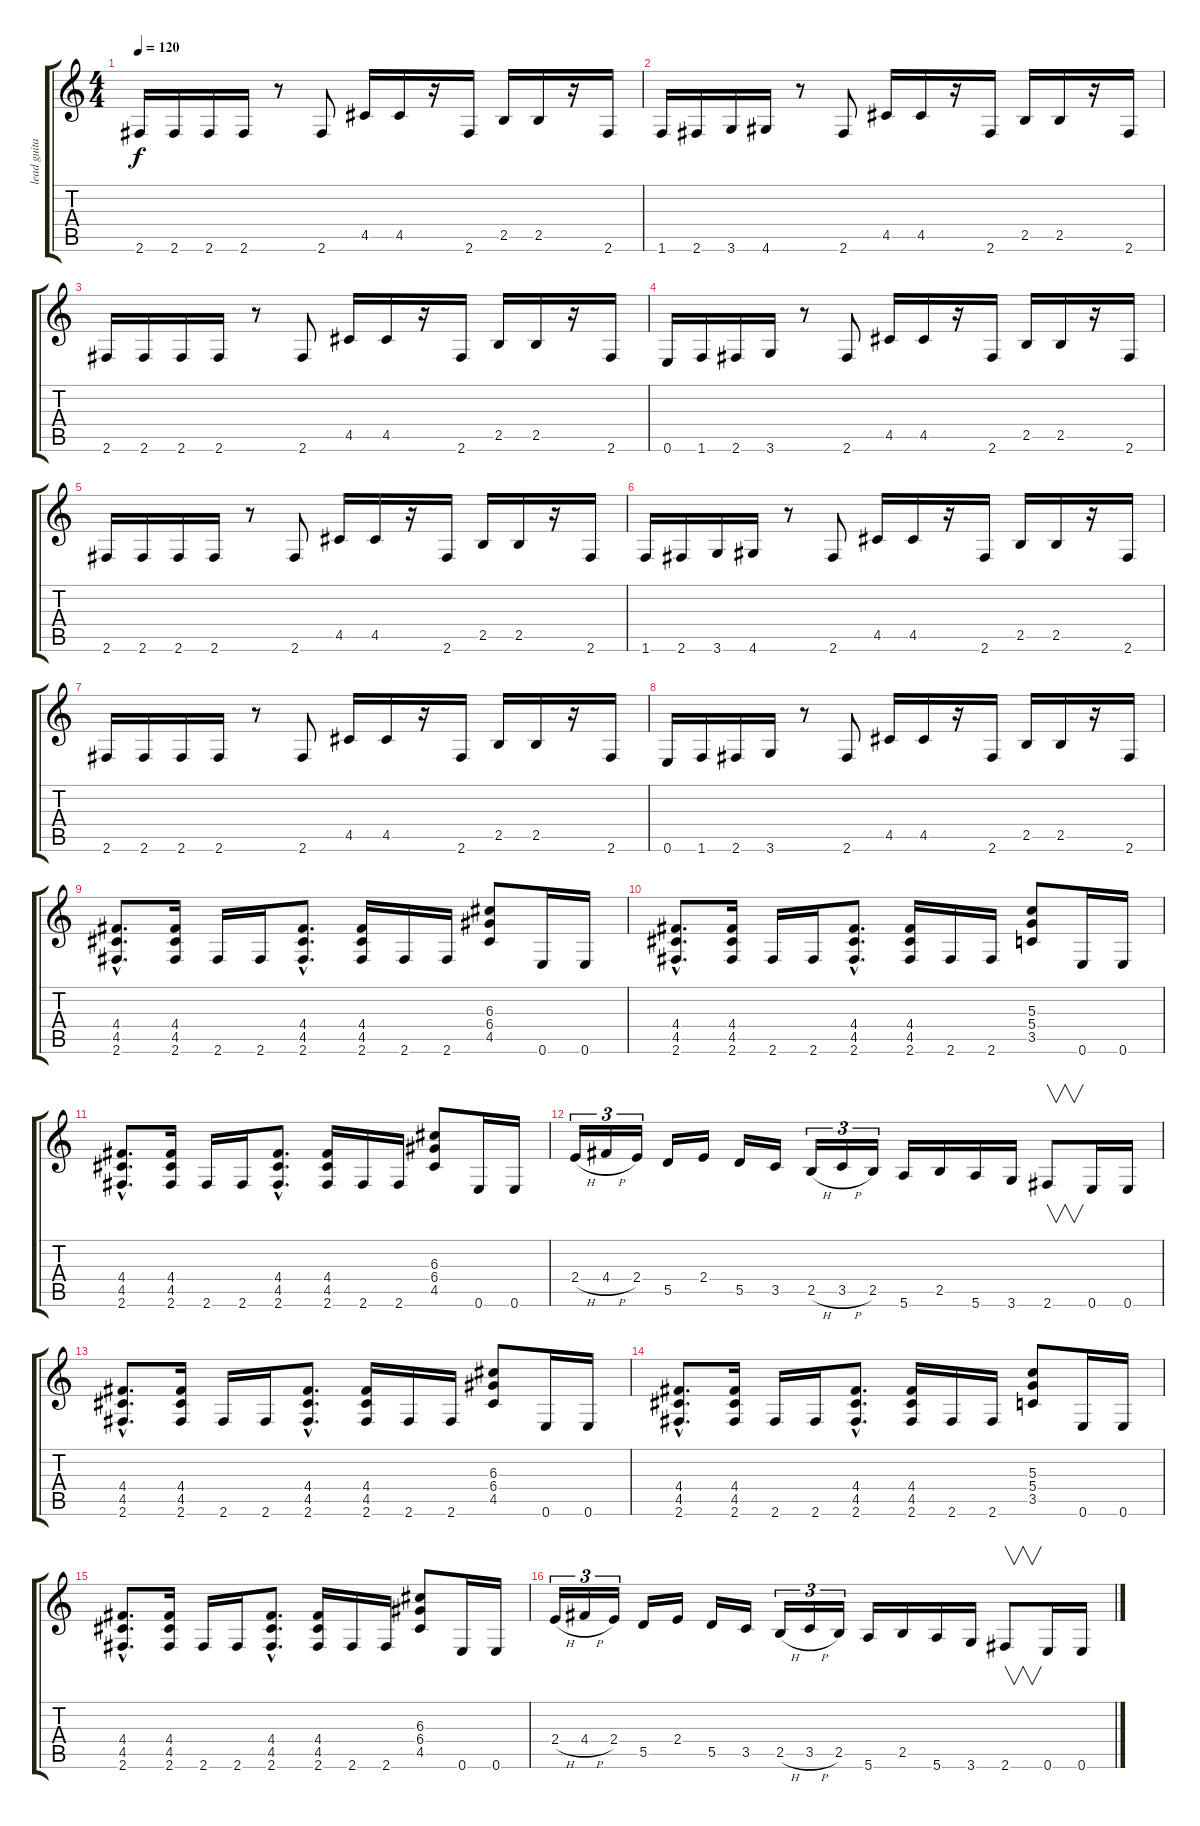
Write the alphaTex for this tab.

\track ("lead guitar" "lead guita") {instrument overdrivenguitar}
\staff {score tabs}
\tuning (E4 B3 G3 D3 A2 E2) {hide}
\ts (4 4)
\tempo 120
\clef g2
\ks c
2.6.16{dy f} 2.6.16 2.6.16 2.6.16 r.8 2.6.8 4.5.16 4.5.16 r.16 2.6.16 2.5.16 2.5.16 r.16 2.6.16 |
1.6.16 2.6.16 3.6.16 4.6.16 r.8 2.6.8 4.5.16 4.5.16 r.16 2.6.16 2.5.16 2.5.16 r.16 2.6.16 |
2.6.16 2.6.16 2.6.16 2.6.16 r.8 2.6.8 4.5.16 4.5.16 r.16 2.6.16 2.5.16 2.5.16 r.16 2.6.16 |
0.6.16 1.6.16 2.6.16 3.6.16 r.8 2.6.8 4.5.16 4.5.16 r.16 2.6.16 2.5.16 2.5.16 r.16 2.6.16 |
2.6.16 2.6.16 2.6.16 2.6.16 r.8 2.6.8 4.5.16 4.5.16 r.16 2.6.16 2.5.16 2.5.16 r.16 2.6.16 |
1.6.16 2.6.16 3.6.16 4.6.16 r.8 2.6.8 4.5.16 4.5.16 r.16 2.6.16 2.5.16 2.5.16 r.16 2.6.16 |
2.6.16 2.6.16 2.6.16 2.6.16 r.8 2.6.8 4.5.16 4.5.16 r.16 2.6.16 2.5.16 2.5.16 r.16 2.6.16 |
0.6.16 1.6.16 2.6.16 3.6.16 r.8 2.6.8 4.5.16 4.5.16 r.16 2.6.16 2.5.16 2.5.16 r.16 2.6.16 |
(4.4{hac} 4.5{hac} 2.6{hac}).8{d} (4.4 4.5 2.6).16 2.6.16 2.6.16 (4.4{hac} 4.5{hac} 2.6{hac}).8{d} (4.4 4.5 2.6).16 2.6.16 2.6.16 (6.3 6.4 4.5).8 0.6.16 0.6.16 |
(4.4{hac} 4.5{hac} 2.6{hac}).8{d} (4.4 4.5 2.6).16 2.6.16 2.6.16 (4.4{hac} 4.5{hac} 2.6{hac}).8{d} (4.4 4.5 2.6).16 2.6.16 2.6.16 (5.3 5.4 3.5).8 0.6.16 0.6.16 |
(4.4{hac} 4.5{hac} 2.6{hac}).8{d} (4.4 4.5 2.6).16 2.6.16 2.6.16 (4.4{hac} 4.5{hac} 2.6{hac}).8{d} (4.4 4.5 2.6).16 2.6.16 2.6.16 (6.3 6.4 4.5).8 0.6.16 0.6.16 |
2.4{h}.16{tu (3 2)} 4.4{h}.16{tu (3 2)} 2.4.16{tu (3 2)} 5.5.16 2.4.16 5.5.16 3.5.16 2.5{h}.16{tu (3 2)} 3.5{h}.16{tu (3 2)} 2.5.16{tu (3 2)} 5.6.16 2.5.16 5.6.16 3.6.16 2.6.8{v} 0.6.16 0.6.16 |
(4.4{hac} 4.5{hac} 2.6{hac}).8{d} (4.4 4.5 2.6).16 2.6.16 2.6.16 (4.4{hac} 4.5{hac} 2.6{hac}).8{d} (4.4 4.5 2.6).16 2.6.16 2.6.16 (6.3 6.4 4.5).8 0.6.16 0.6.16 |
(4.4{hac} 4.5{hac} 2.6{hac}).8{d} (4.4 4.5 2.6).16 2.6.16 2.6.16 (4.4{hac} 4.5{hac} 2.6{hac}).8{d} (4.4 4.5 2.6).16 2.6.16 2.6.16 (5.3 5.4 3.5).8 0.6.16 0.6.16 |
(4.4{hac} 4.5{hac} 2.6{hac}).8{d} (4.4 4.5 2.6).16 2.6.16 2.6.16 (4.4{hac} 4.5{hac} 2.6{hac}).8{d} (4.4 4.5 2.6).16 2.6.16 2.6.16 (6.3 6.4 4.5).8 0.6.16 0.6.16 |
2.4{h}.16{tu (3 2)} 4.4{h}.16{tu (3 2)} 2.4.16{tu (3 2)} 5.5.16 2.4.16 5.5.16 3.5.16 2.5{h}.16{tu (3 2)} 3.5{h}.16{tu (3 2)} 2.5.16{tu (3 2)} 5.6.16 2.5.16 5.6.16 3.6.16 2.6.8{v} 0.6.16 0.6.16
